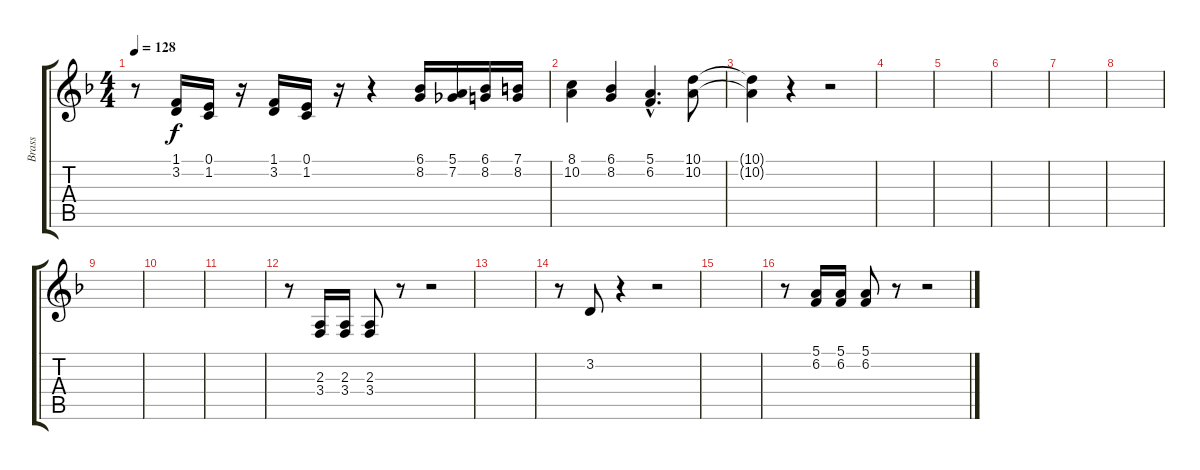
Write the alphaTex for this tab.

\track ("Brass" "Brass") {instrument brasssection}
\staff {score tabs}
\tuning (E4 B3 G3 D3 A2 E2) {hide}
\ts (4 4)
\tempo 128
\clef g2
\ks f
r.8{dy f} (1.1 3.2).16 (0.1 1.2).16 r.16 (1.1 3.2).16 (0.1 1.2).16 r.16 r.4 (6.1 8.2).16 (5.1 7.2).16 (6.1 8.2).16 (7.1 8.2).16 |
(8.1 10.2).4 (6.1 8.2).4 (5.1{hac} 6.2{hac}).4{d} (10.1 10.2).8 |
(10.1{t} 10.2{t}).4 r.4 r.2 |
|
|
|
|
|
|
|
|
r.8 (2.3 3.4).16 (2.3 3.4).16 (2.3 3.4).8 r.8 r.2 |
|
r.8 3.2.8 r.4 r.2 |
|
r.8 (5.1 6.2).16 (5.1 6.2).16 (5.1 6.2).8 r.8 r.2
